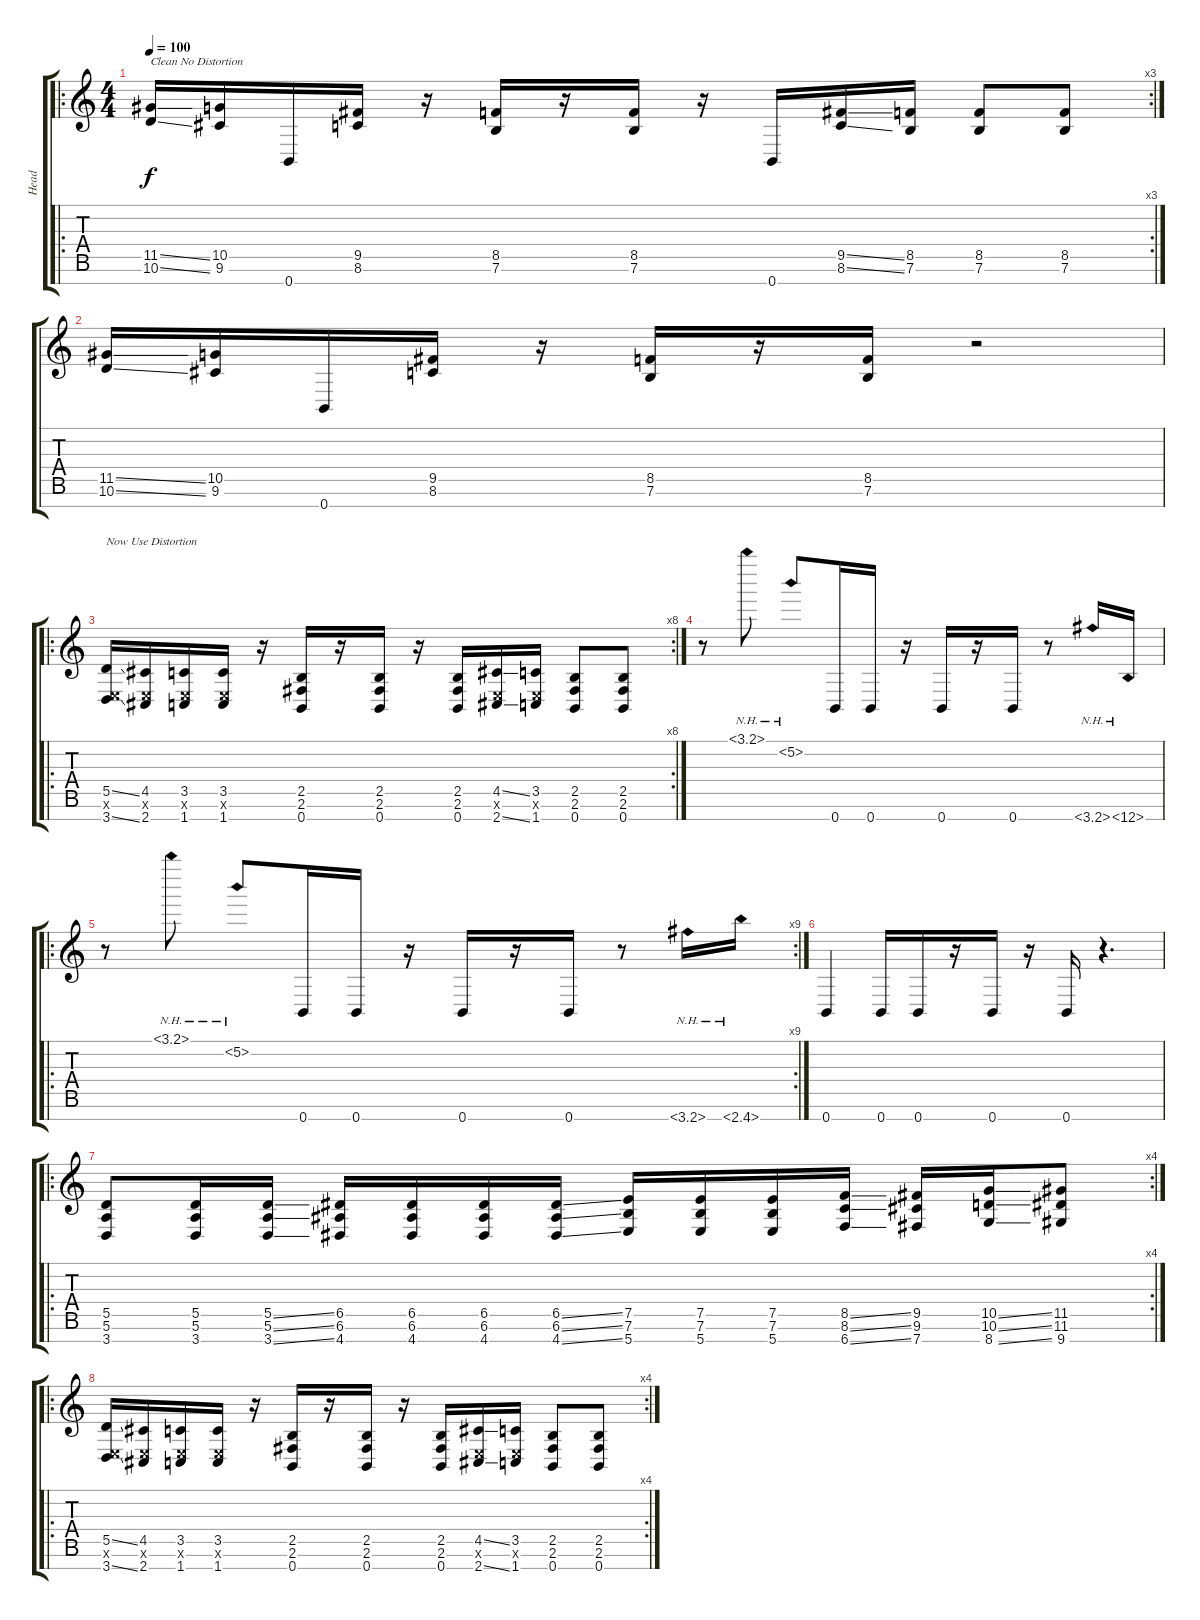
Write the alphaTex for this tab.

\track ("Head" "Head") {instrument distortionguitar}
\staff {score tabs}
\tuning (E4 B3 G3 D3 A2 E2 B1) {hide}
\ro
\rc 3
\ts (4 4)
\tempo 100
\clef g2
\ks c
(11.5{ss} 10.6{ss}).16{txt "Clean No Distortion" dy f instrument electricguitarclean} (10.5 9.6).16 0.7.16 (9.5 8.6).16 r.16 (8.5 7.6).16 r.16 (8.5 7.6).16 r.16 0.7.16 (9.5{ss} 8.6{ss}).16 (8.5 7.6).16 (8.5 7.6).8 (8.5 7.6).8 |
(11.5{ss} 10.6{ss}).16 (10.5 9.6).16 0.7.16 (9.5 8.6).16 r.16 (8.5 7.6).16 r.16 (8.5 7.6).16 r.2 |
\ro
\rc 8
(5.5{ss} 0.6{x} 3.7{ss}).16{txt "Now Use Distortion" instrument distortionguitar} (4.5 0.6{x} 2.7).16 (3.5 0.6{x} 1.7).16 (3.5 0.6{x} 1.7).16 r.16 (2.5 2.6 0.7).16 r.16 (2.5 2.6 0.7).16 r.16 (2.5 2.6 0.7).16 (4.5{ss} 0.6{x} 2.7{ss}).16 (3.5 0.6{x} 1.7).16 (2.5 2.6 0.7).8 (2.5 2.6 0.7).8 |
r.8 3.1{nh}.8 5.2{nh}.8 0.7.16 0.7.16 r.16 0.7.16 r.16 0.7.16 r.8 3.7{nh}.16 1.7{nh}.16 |
\ro
\rc 9
r.8 3.1{nh}.8 5.2{nh}.8 0.7.16 0.7.16 r.16 0.7.16 r.16 0.7.16 r.8 3.7{nh}.16 2.7{nh}.16 |
0.7.4 0.7.16 0.7.16 r.16 0.7.16 r.16 0.7.16 r.4{d} |
\ro
\rc 4
(5.5 5.6 3.7).8 (5.5 5.6 3.7).16 (5.5{ss} 5.6{ss} 3.7{ss}).16 (6.5 6.6 4.7).16 (6.5 6.6 4.7).16 (6.5 6.6 4.7).16 (6.5{ss} 6.6{ss} 4.7{ss}).16 (7.5 7.6 5.7).16 (7.5 7.6 5.7).16 (7.5 7.6 5.7).16 (8.5{ss} 8.6{ss} 6.7{ss}).16 (9.5 9.6 7.7).16 (10.5{ss} 10.6{ss} 8.7{ss}).16 (11.5 11.6 9.7).8 |
\ro
\rc 4
(5.5{ss} 0.6{x} 3.7{ss}).16 (4.5 0.6{x} 2.7).16 (3.5 0.6{x} 1.7).16 (3.5 0.6{x} 1.7).16 r.16 (2.5 2.6 0.7).16 r.16 (2.5 2.6 0.7).16 r.16 (2.5 2.6 0.7).16 (4.5{ss} 0.6{x} 2.7{ss}).16 (3.5 0.6{x} 1.7).16 (2.5 2.6 0.7).8 (2.5 2.6 0.7).8
